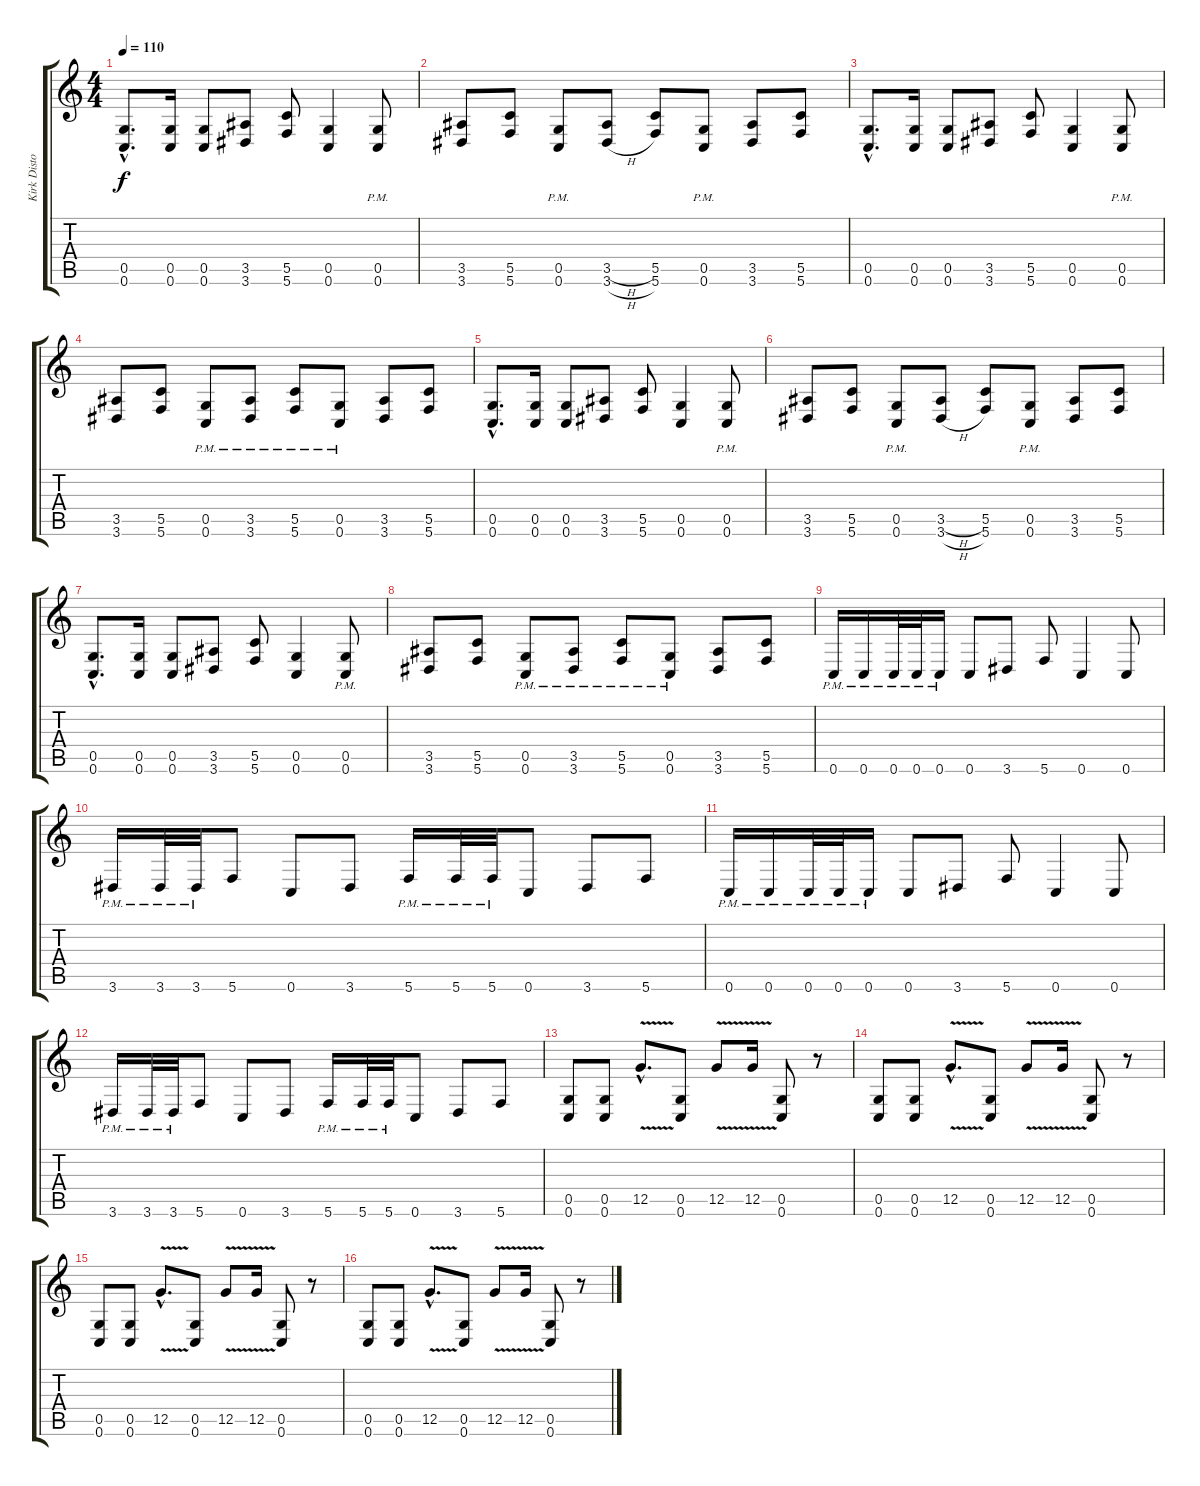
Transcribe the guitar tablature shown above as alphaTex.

\track ("Kirk Distortion" "Kirk Disto") {instrument distortionguitar}
\staff {score tabs}
\tuning (D4 A3 F3 C3 G2 C2) {hide}
\ts (4 4)
\tempo 110
\clef g2
\ks c
(0.5{hac} 0.6{hac}).8{d dy f} (0.5 0.6).16 (0.5 0.6).8 (3.5 3.6).8 (5.5 5.6).8 (0.5 0.6).4 (0.5{pm} 0.6{pm}).8 |
(3.5 3.6).8 (5.5 5.6).8 (0.5{pm} 0.6{pm}).8 (3.5{h} 3.6{h}).8 (5.5 5.6).8 (0.5{pm} 0.6{pm}).8 (3.5 3.6).8 (5.5 5.6).8 |
(0.5{hac} 0.6{hac}).8{d} (0.5 0.6).16 (0.5 0.6).8 (3.5 3.6).8 (5.5 5.6).8 (0.5 0.6).4 (0.5{pm} 0.6{pm}).8 |
(3.5 3.6).8 (5.5 5.6).8 (0.5{pm} 0.6{pm}).8 (3.5{pm} 3.6{pm}).8 (5.5{pm} 5.6{pm}).8 (0.5{pm} 0.6{pm}).8 (3.5 3.6).8 (5.5 5.6).8 |
(0.5{hac} 0.6{hac}).8{d} (0.5 0.6).16 (0.5 0.6).8 (3.5 3.6).8 (5.5 5.6).8 (0.5 0.6).4 (0.5{pm} 0.6{pm}).8 |
(3.5 3.6).8 (5.5 5.6).8 (0.5{pm} 0.6{pm}).8 (3.5{h} 3.6{h}).8 (5.5 5.6).8 (0.5{pm} 0.6{pm}).8 (3.5 3.6).8 (5.5 5.6).8 |
(0.5{hac} 0.6{hac}).8{d} (0.5 0.6).16 (0.5 0.6).8 (3.5 3.6).8 (5.5 5.6).8 (0.5 0.6).4 (0.5{pm} 0.6{pm}).8 |
(3.5 3.6).8 (5.5 5.6).8 (0.5{pm} 0.6{pm}).8 (3.5{pm} 3.6{pm}).8 (5.5{pm} 5.6{pm}).8 (0.5{pm} 0.6{pm}).8 (3.5 3.6).8 (5.5 5.6).8 |
0.6{pm}.16 0.6{pm}.16 0.6{pm}.32 0.6{pm}.32 0.6{pm}.16 0.6.8 3.6.8 5.6.8 0.6.4 0.6.8 |
3.6{pm}.16 3.6{pm}.32 3.6{pm}.32 5.6.8 0.6.8 3.6.8 5.6{pm}.16 5.6{pm}.32 5.6{pm}.32 0.6.8 3.6.8 5.6.8 |
0.6{pm}.16 0.6{pm}.16 0.6{pm}.32 0.6{pm}.32 0.6{pm}.16 0.6.8 3.6.8 5.6.8 0.6.4 0.6.8 |
3.6{pm}.16 3.6{pm}.32 3.6{pm}.32 5.6.8 0.6.8 3.6.8 5.6{pm}.16 5.6{pm}.32 5.6{pm}.32 0.6.8 3.6.8 5.6.8 |
(0.5 0.6).8 (0.5 0.6).8 12.5{v hac}.8{d} (0.5 0.6).8 12.5{v}.8 12.5{v}.16 (0.5 0.6).8 r.8 |
(0.5 0.6).8 (0.5 0.6).8 12.5{v hac}.8{d} (0.5 0.6).8 12.5{v}.8 12.5{v}.16 (0.5 0.6).8 r.8 |
(0.5 0.6).8 (0.5 0.6).8 12.5{v hac}.8{d} (0.5 0.6).8 12.5{v}.8 12.5{v}.16 (0.5 0.6).8 r.8 |
(0.5 0.6).8 (0.5 0.6).8 12.5{v hac}.8{d} (0.5 0.6).8 12.5{v}.8 12.5{v}.16 (0.5 0.6).8 r.8
